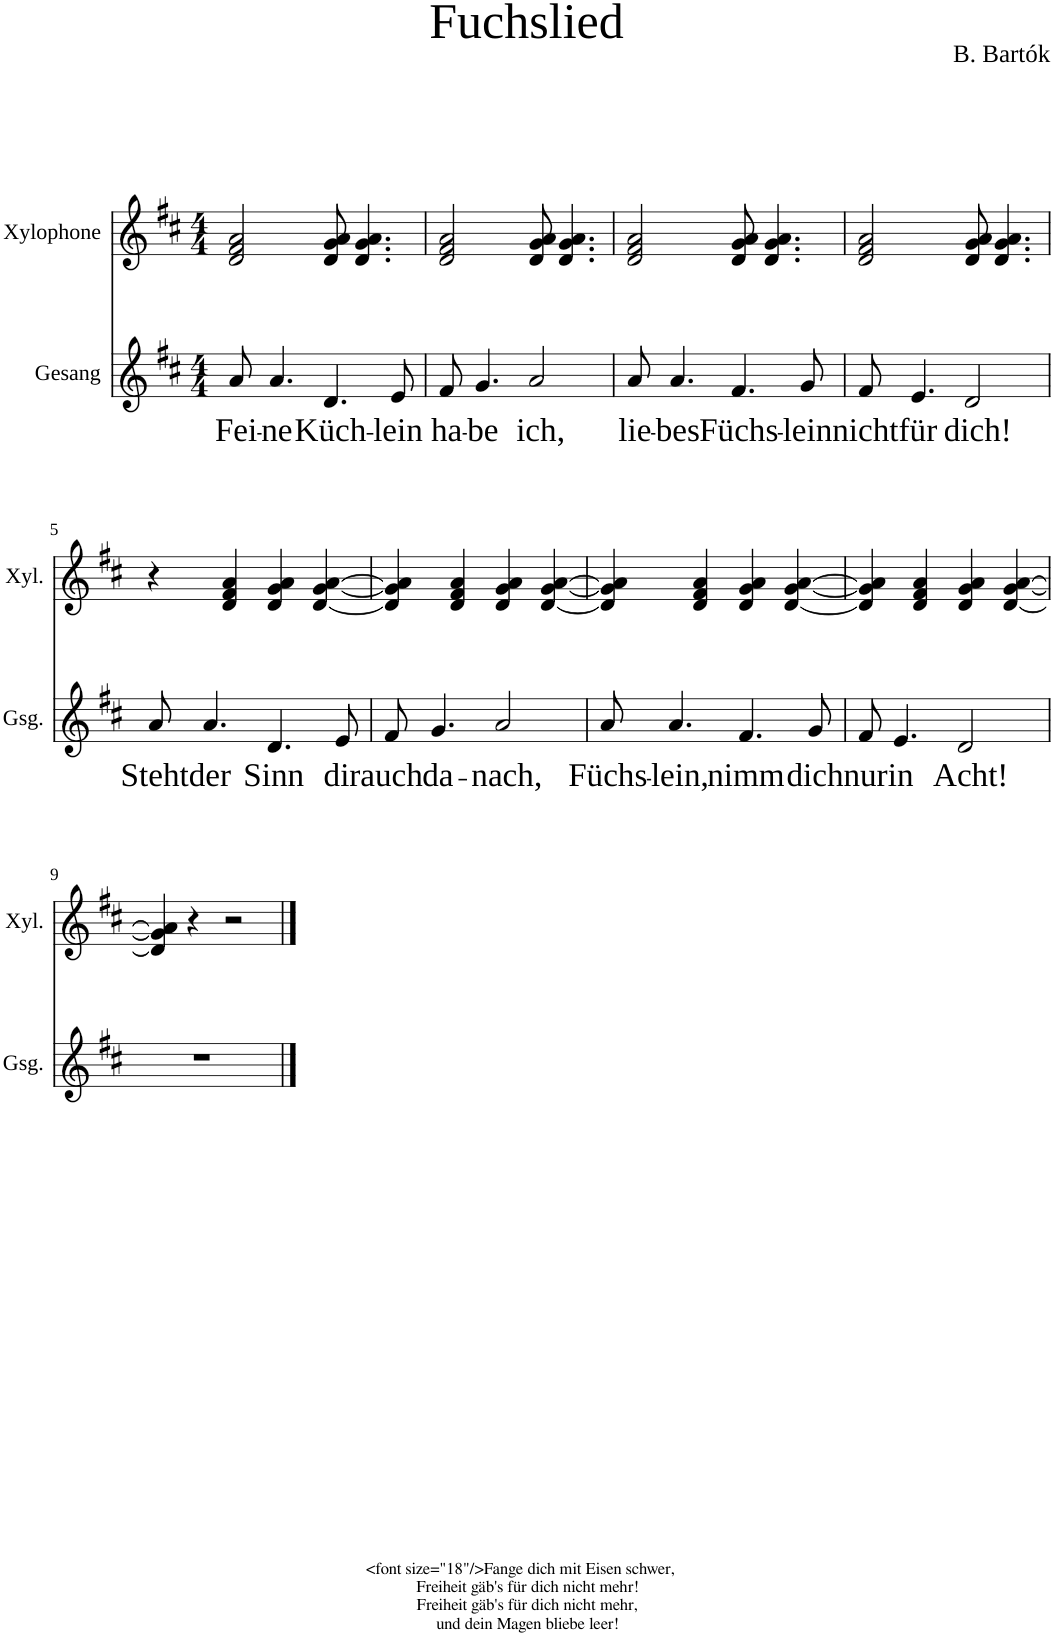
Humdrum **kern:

**kern	**text	**kern
*part2	*part2	*part1
*staff2	*staff2	*staff1
*I"Gesang	*	*I"Xylophone
*I'Gsg.	*	*I'Xyl.
*clefG2	*	*clefG2
*k[f#c#]	*	*k[f#c#]
*D:	*	*D:
*M4/4	*	*M4/4
=1	=1	=1
!	!LO:LY:b	!
8a/	Fei-	2d/ 2f#/ 2a/
!	!LO:LY:b	!
4.a/	-ne	.
!	!LO:LY:b	!
4.d/	Küch-	8d/ 8g/ 8a/
.	.	4.d/ 4.g/ 4.a/
!	!LO:LY:b	!
8e/	-lein	.
=2	=2	=2
!	!LO:LY:b	!
8f#/	ha-	2d/ 2f#/ 2a/
!	!LO:LY:b	!
4.g/	-be	.
!	!LO:LY:b	!
2a/	ich,	8d/ 8g/ 8a/
.	.	4.d/ 4.g/ 4.a/
=3	=3	=3
!	!LO:LY:b	!
8a/	lie-	2d/ 2f#/ 2a/
!	!LO:LY:b	!
4.a/	-bes	.
!	!LO:LY:b	!
4.f#/	Füchs-	8d/ 8g/ 8a/
.	.	4.d/ 4.g/ 4.a/
!	!LO:LY:b	!
8g/	-lein	.
=4	=4	=4
!	!LO:LY:b	!
8f#/	nicht	2d/ 2f#/ 2a/
!	!LO:LY:b	!
4.e/	für	.
!	!LO:LY:b	!
2d/	dich!	8d/ 8g/ 8a/
.	.	4.d/ 4.g/ 4.a/
!!LO:LB:g=z
=5	=5	=5
!	!LO:LY:b	!
8a/	Steht	4r
!	!LO:LY:b	!
4.a/	der	.
.	.	4d/ 4f#/ 4a/
!	!LO:LY:b	!
4.d/	Sinn	4d/ 4g/ 4a/
.	.	[4d/ [4g/ [4a/
!	!LO:LY:b	!
8e/	dir	.
=6	=6	=6
!	!LO:LY:b	!
8f#/	auch	4d/] 4g/] 4a/]
!	!LO:LY:b	!
4.g/	da-	.
.	.	4d/ 4f#/ 4a/
!	!LO:LY:b	!
2a/	-nach,	4d/ 4g/ 4a/
.	.	[4d/ [4g/ [4a/
=7	=7	=7
!	!LO:LY:b	!
8a/	Füchs-	4d/] 4g/] 4a/]
!	!LO:LY:b	!
4.a/	-lein,	.
.	.	4d/ 4f#/ 4a/
!	!LO:LY:b	!
4.f#/	nimm	4d/ 4g/ 4a/
.	.	[4d/ [4g/ [4a/
!	!LO:LY:b	!
8g/	dich	.
=8	=8	=8
!	!LO:LY:b	!
8f#/	nur	4d/] 4g/] 4a/]
!	!LO:LY:b	!
4.e/	in	.
.	.	4d/ 4f#/ 4a/
!	!LO:LY:b	!
2d/	Acht!	4d/ 4g/ 4a/
.	.	[4d/ [4g/ [4a/
!!LO:LB:g=z
=9	=9	=9
1r	.	4d/] 4g/] 4a/]
.	.	4r
.	.	2r
==	==	==
*-	*-	*-
